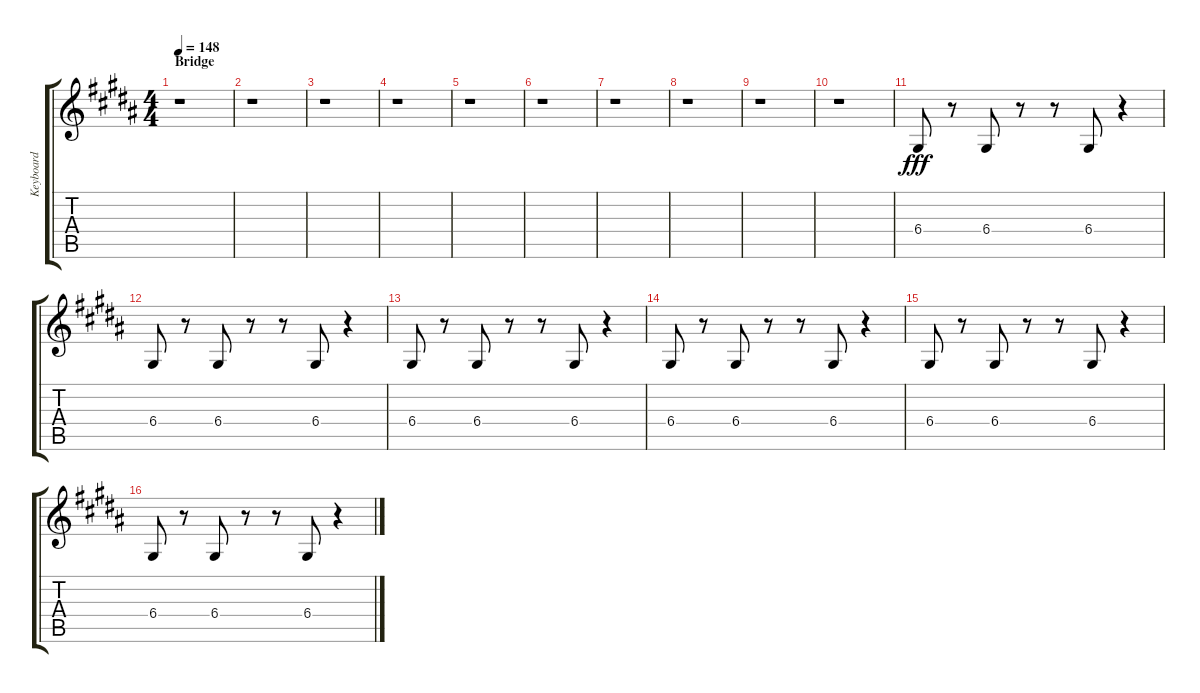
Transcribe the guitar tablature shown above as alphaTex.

\track ("Keyboard" "Keyboard") {instrument lead1square}
\staff {score tabs}
\tuning (E4 B3 G3 D3 A2 D2) {hide}
\ts (4 4)
\section ("" "Bridge")
\tempo 148
\clef g2
\ks b
r.1{dy fff} |
r.1 |
r.1 |
r.1 |
r.1 |
r.1 |
r.1 |
r.1 |
r.1 |
r.1 |
6.4.8 r.8 6.4.8 r.8 r.8 6.4.8 r.4 |
6.4.8 r.8 6.4.8 r.8 r.8 6.4.8 r.4 |
6.4.8 r.8 6.4.8 r.8 r.8 6.4.8 r.4 |
6.4.8 r.8 6.4.8 r.8 r.8 6.4.8 r.4 |
6.4.8 r.8 6.4.8 r.8 r.8 6.4.8 r.4 |
6.4.8 r.8 6.4.8 r.8 r.8 6.4.8 r.4
